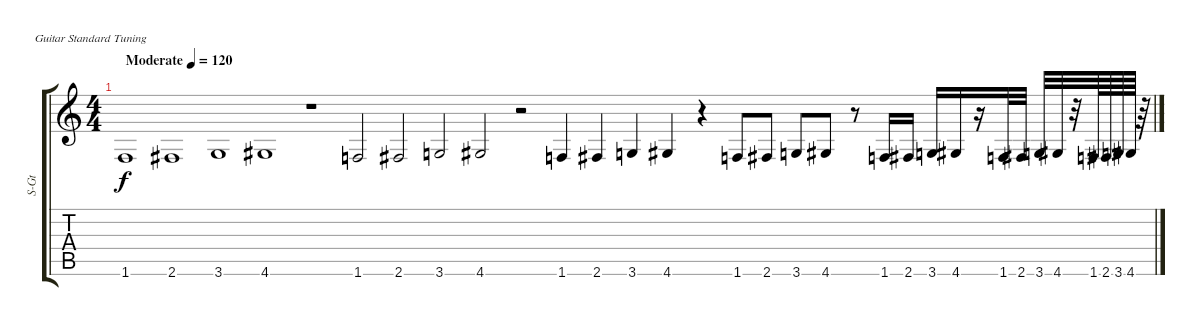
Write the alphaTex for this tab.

\bracketExtendMode groupsimilarinstruments
\otherSystemsTrackNameOrientation horizontal
\track ("Track 1" "S-Gt") {instrument acousticguitarsteel}
\staff {score tabs}
\tuning (E4 B3 G3 D3 A2 E2)
\ts (4 4)
\beaming (8 2 2 2 2)
\tempo (120 "Moderate")
\clef g2
\ks c
1.6.1{dy f instrument acousticguitarsteel beam Up} 2.6{acc #}.1{beam Up} 3.6.1{beam Up} 4.6{acc #}.1{beam Up} r.1{beam Down} 1.6.2{beam Up} 2.6{acc #}.2{beam Up} 3.6.2{beam Up} 4.6{acc #}.2{beam Up} r.2{beam Up} 1.6.4{beam Up} 2.6{acc #}.4{beam Up} 3.6.4{beam Up} 4.6{acc #}.4{beam Up} r.4{beam Up} 1.6.8{beam Up} 2.6{acc #}.8{beam Up} 3.6.8{beam Up} 4.6{acc #}.8{beam Up} r.8{beam Up} 1.6.16{beam Up} 2.6{acc #}.16{beam Up} 3.6.16{beam Up} 4.6{acc #}.16{beam Up} r.16{beam Up} 1.6.32{beam Up} 2.6{acc #}.32{beam Up} 3.6.32{beam Up} 4.6{acc #}.32{beam Up} r.32{beam Up} 1.6.64{beam Up} 2.6{acc #}.64{beam Up} 3.6.64{beam Up} 4.6{acc #}.64{beam Up} r.64{beam Up}
